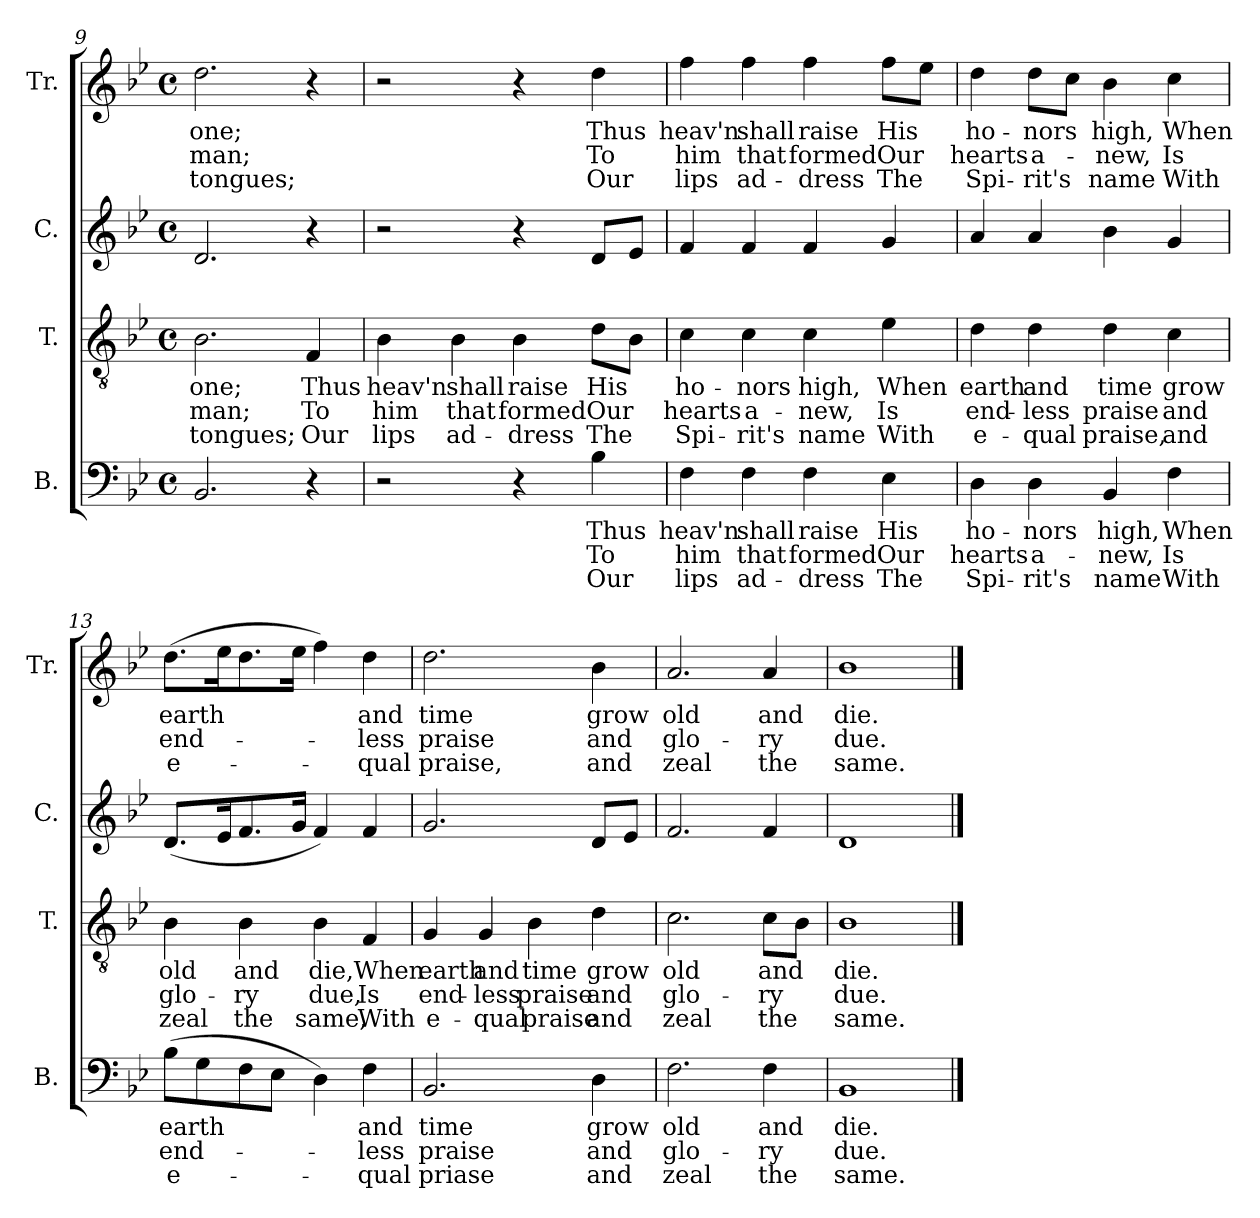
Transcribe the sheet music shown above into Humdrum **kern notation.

**kern	**text	**text	**text	**kern	**text	**text	**text	**kern	**kern	**text	**text	**text
*part4	*part4	*part4	*part4	*part3	*part3	*part3	*part3	*part2	*part1	*part1	*part1	*part1
*staff4	*staff4	*staff4	*staff4	*staff3	*staff3	*staff3	*staff3	*staff2	*staff1	*staff1	*staff1	*staff1
*I"B.	*	*	*	*I"T.	*	*	*	*I"C.	*I"Tr.	*	*	*
*I'B.	*	*	*	*I'T.	*	*	*	*I'C.	*I'Tr.	*	*	*
!!LO:LB:g=z
*clefF4	*	*	*	*clefGv2	*	*	*	*clefG2	*clefG2	*	*	*
*k[b-e-]	*	*	*	*k[b-e-]	*	*	*	*k[b-e-]	*k[b-e-]	*	*	*
*M4/4	*	*	*	*M4/4	*	*	*	*M4/4	*M4/4	*	*	*
*met(c)	*	*	*	*met(c)	*	*	*	*met(c)	*met(c)	*	*	*
=9	=9	=9	=9	=9	=9	=9	=9	=9	=9	=9	=9	=9
2.BB-/	.	.	.	2.B-\	one;	man;	tongues;	2.d/	2.dd\	one;	man;	tongues;
4r	.	.	.	4F/	Thus	To	Our	4r	4r	.	.	.
=10	=10	=10	=10	=10	=10	=10	=10	=10	=10	=10	=10	=10
2r	.	.	.	4B-\	heav'n	him	lips	2r	2r	.	.	.
.	.	.	.	4B-\	shall	that	ad-	.	.	.	.	.
4r	.	.	.	4B-\	raise	formed	-dress	4r	4r	.	.	.
4B-\	Thus	To	Our	8d\L	His	Our	The	8d/L	4dd\	Thus	To	Our
.	.	.	.	8B-\J	.	.	.	8e-/J	.	.	.	.
=11	=11	=11	=11	=11	=11	=11	=11	=11	=11	=11	=11	=11
4F\	heav'n	him	lips	4c\	ho-	hearts	Spi-	4f/	4ff\	heav'n	him	lips
4F\	shall	that	ad-	4c\	-nors	a-	-rit's	4f/	4ff\	shall	that	ad-
4F\	raise	formed	-dress	4c\	high,	-new,	name	4f/	4ff\	raise	formed	-dress
4E-\	His	Our	The	4e-\	When	Is	With	4g/	8ff\L	His	Our	The
.	.	.	.	.	.	.	.	.	8ee-\J	.	.	.
=12	=12	=12	=12	=12	=12	=12	=12	=12	=12	=12	=12	=12
4D\	ho-	hearts	Spi-	4d\	earth	end-	e-	4a/	4dd\	ho-	hearts	Spi-
4D\	-nors	a-	-rit's	4d\	and	-less	-qual	4a/	8dd\L	-nors	a-	-rit's
.	.	.	.	.	.	.	.	.	8cc\J	.	.	.
4BB-/	high,	-new,	name	4d\	time	praise	praise,	4b-\	4b-\	high,	-new,	name
4F\	When	Is	With	4c\	grow	and	and	4g/	4cc\	When	Is	With
=13	=13	=13	=13	=13	=13	=13	=13	=13	=13	=13	=13	=13
(8B-\L	earth	end-	e-	4B-\	old	glo-	zeal	(8.d/L	(8.dd\L	earth	end-	e-
8G\	.	.	.	.	.	.	.	.	.	.	.	.
.	.	.	.	.	.	.	.	16e-/K	16ee-\K	.	.	.
8F\	.	.	.	4B-\	and	-ry	the	8.f/	8.dd\	.	.	.
8E-\J	.	.	.	.	.	.	.	.	.	.	.	.
.	.	.	.	.	.	.	.	16g/Jk	16ee-\Jk	.	.	.
4D\)	.	.	.	4B-\	die,	due,	same,	4f/)	4ff\)	.	.	.
4F\	and	-less	-qual	4F/	When	Is	With	4f/	4dd\	and	-less	-qual
!!LO:LB:g=z
=14	=14	=14	=14	=14	=14	=14	=14	=14	=14	=14	=14	=14
2.BB-/	time	praise	priase	4G/	earth	end-	e-	2.g/	2.dd\	time	praise	praise,
.	.	.	.	4G/	and	-less	-qual	.	.	.	.	.
.	.	.	.	4B-\	time	praise	praise	.	.	.	.	.
4D\	grow	and	and	4d\	grow	and	and	8d/L	4b-\	grow	and	and
.	.	.	.	.	.	.	.	8e-/J	.	.	.	.
=15	=15	=15	=15	=15	=15	=15	=15	=15	=15	=15	=15	=15
2.F\	old	glo-	zeal	2.c\	old	glo-	zeal	2.f/	2.a/	old	glo-	zeal
4F\	and	-ry	the	8c\L	and	-ry	the	4f/	4a/	and	-ry	the
.	.	.	.	8B-\J	.	.	.	.	.	.	.	.
=16	=16	=16	=16	=16	=16	=16	=16	=16	=16	=16	=16	=16
1BB-	die.	due.-	same.	1B-	die.	due.	same.	1d	1b-	die.	due.	same.
==	==	==	==	==	==	==	==	==	==	==	==	==
*-	*-	*-	*-	*-	*-	*-	*-	*-	*-	*-	*-	*-
